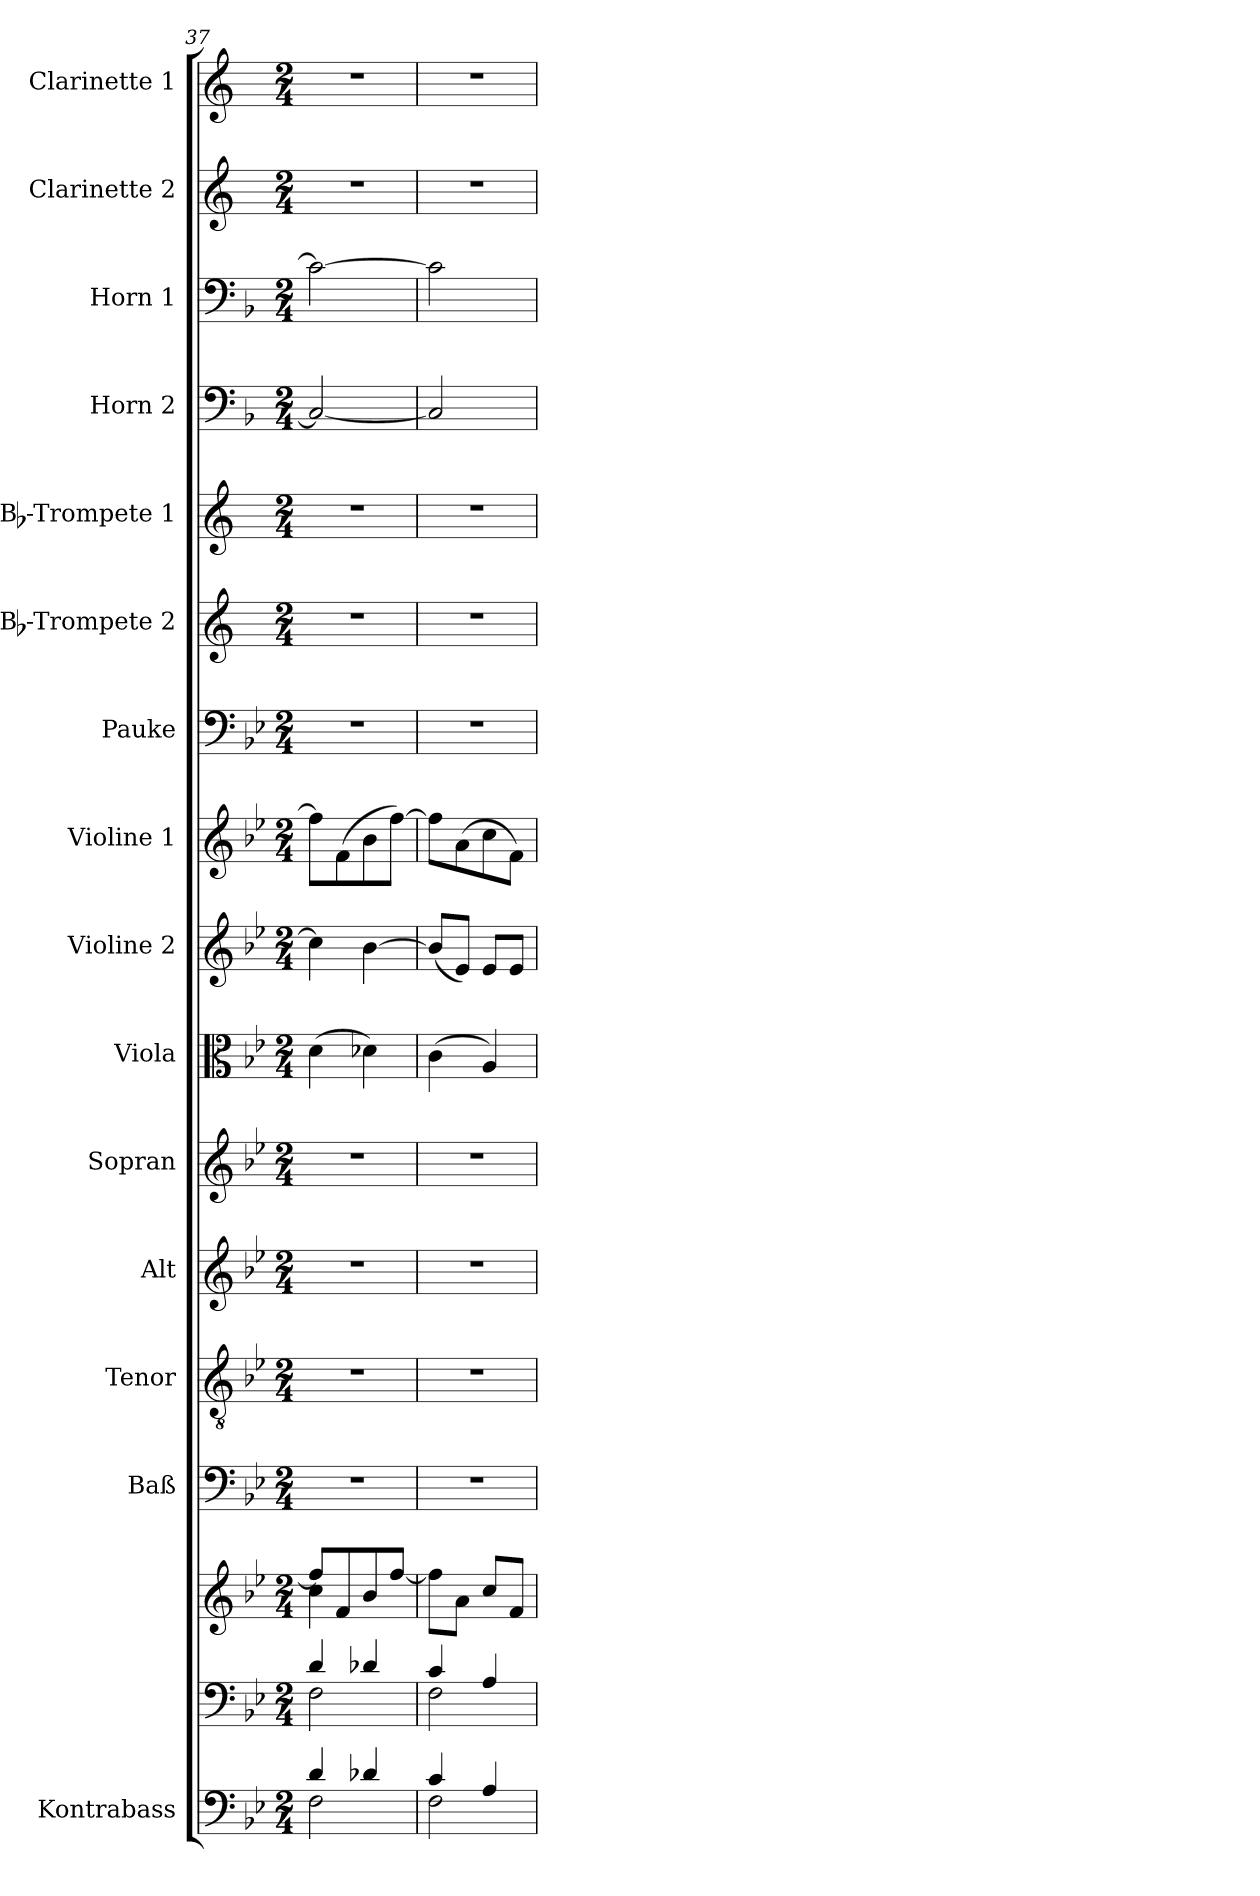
**kern	**kern	**kern	**kern	**kern	**kern	**kern	**kern	**kern	**kern	**kern	**kern	**kern	**kern	**kern	**kern	**kern
*part16	*part15	*part15	*part14	*part13	*part12	*part11	*part10	*part9	*part8	*part7	*part6	*part5	*part4	*part3	*part2	*part1
*staff17	*staff16	*staff15	*staff14	*staff13	*staff12	*staff11	*staff10	*staff9	*staff8	*staff7	*staff6	*staff5	*staff4	*staff3	*staff2	*staff1
*I"Kontrabass	*	*	*I"Baß	*I"Tenor	*I"Alt	*I"Sopran	*I"Viola	*I"Violine 2	*I"Violine 1	*I"Pauke	*I"Bb-Trompete 2	*I"Bb-Trompete 1	*I"Horn 2	*I"Horn 1	*I"Clarinette 2	*I"Clarinette 1
*I'Kb.	*	*	*I'Baß	*I'Ten	*I'Alt	*I'Sop	*I'Vla.	*I'Vln. 2	*I'Vln. 1	*I'Pk.	*I'Bb Trp. 2	*I'Bb Trp. 1	*I'Hrn. 2	*I'Hrn. 1	*I'Cl. 2	*I'Cl. 1
*clefF4	*clefF4	*clefG2	*clefF4	*clefGv2	*clefG2	*clefG2	*clefC3	*clefG2	*clefG2	*clefF4	*clefG2	*clefG2	*clefF4	*clefF4	*clefG2	*clefG2
*ITrd7c12	*	*	*	*	*	*	*	*	*	*	*ITrd1c2	*ITrd1c2	*ITrd4c7	*ITrd4c7	*ITrd1c2	*ITrd1c2
*k[b-e-]	*k[b-e-]	*k[b-e-]	*k[b-e-]	*k[b-e-]	*k[b-e-]	*k[b-e-]	*k[b-e-]	*k[b-e-]	*k[b-e-]	*k[b-e-]	*k[b-e-]	*k[b-e-]	*k[b-e-]	*k[b-e-]	*k[b-e-]	*k[b-e-]
*B-:	*B-:	*B-:	*B-:	*B-:	*B-:	*B-:	*B-:	*B-:	*B-:	*B-:	*B-:	*B-:	*B-:	*B-:	*B-:	*B-:
*M2/4	*M2/4	*M2/4	*M2/4	*M2/4	*M2/4	*M2/4	*M2/4	*M2/4	*M2/4	*M2/4	*M2/4	*M2/4	*M2/4	*M2/4	*M2/4	*M2/4
=37	=37	=37	=37	=37	=37	=37	=37	=37	=37	=37	=37	=37	=37	=37	=37	=37
*^	*^	*^	*	*	*	*	*	*	*	*	*	*	*	*	*	*
4D/	2FF\	4d/	2F\	8ff/L]	4cc\	2r	2r	2r	2r	(>4d\	4cc\]	8ff\L]	2r	2r	2r	2FF/_	2F\_	2r	2r
.	.	.	.	8f/	.	.	.	.	.	.	.	(>8f\	.	.	.	.	.	.	.
4D-X/	.	4d-X/	.	8b-/	4ryy	.	.	.	.	4d-X\)	[4b-\	8b-\	.	.	.	.	.	.	.
.	.	.	.	[>8ff/J	.	.	.	.	.	.	.	[8ff\J)	.	.	.	.	.	.	.
*	*	*	*	*v	*v	*	*	*	*	*	*	*	*	*	*	*	*	*	*
=38	=38	=38	=38	=38	=38	=38	=38	=38	=38	=38	=38	=38	=38	=38	=38	=38	=38	=38
4C/	2FF\	4c/	2F\	8ff\L]	2r	2r	2r	2r	(>4c\	(<8b-/L]	8ff\L]	2r	2r	2r	2FF/]	2F\]	2r	2r
.	.	.	.	8a\J	.	.	.	.	.	8e-/J)	(>8a\	.	.	.	.	.	.	.
4AA/	.	4A/	.	8cc/L	.	.	.	.	4A/)	8e-/L	8cc\	.	.	.	.	.	.	.
.	.	.	.	8f/J	.	.	.	.	.	8e-/J	8f\J)	.	.	.	.	.	.	.
*v	*v	*	*	*	*	*	*	*	*	*	*	*	*	*	*	*	*	*
*	*v	*v	*	*	*	*	*	*	*	*	*	*	*	*	*	*	*
=	=	=	=	=	=	=	=	=	=	=	=	=	=	=	=	=
*-	*-	*-	*-	*-	*-	*-	*-	*-	*-	*-	*-	*-	*-	*-	*-	*-
